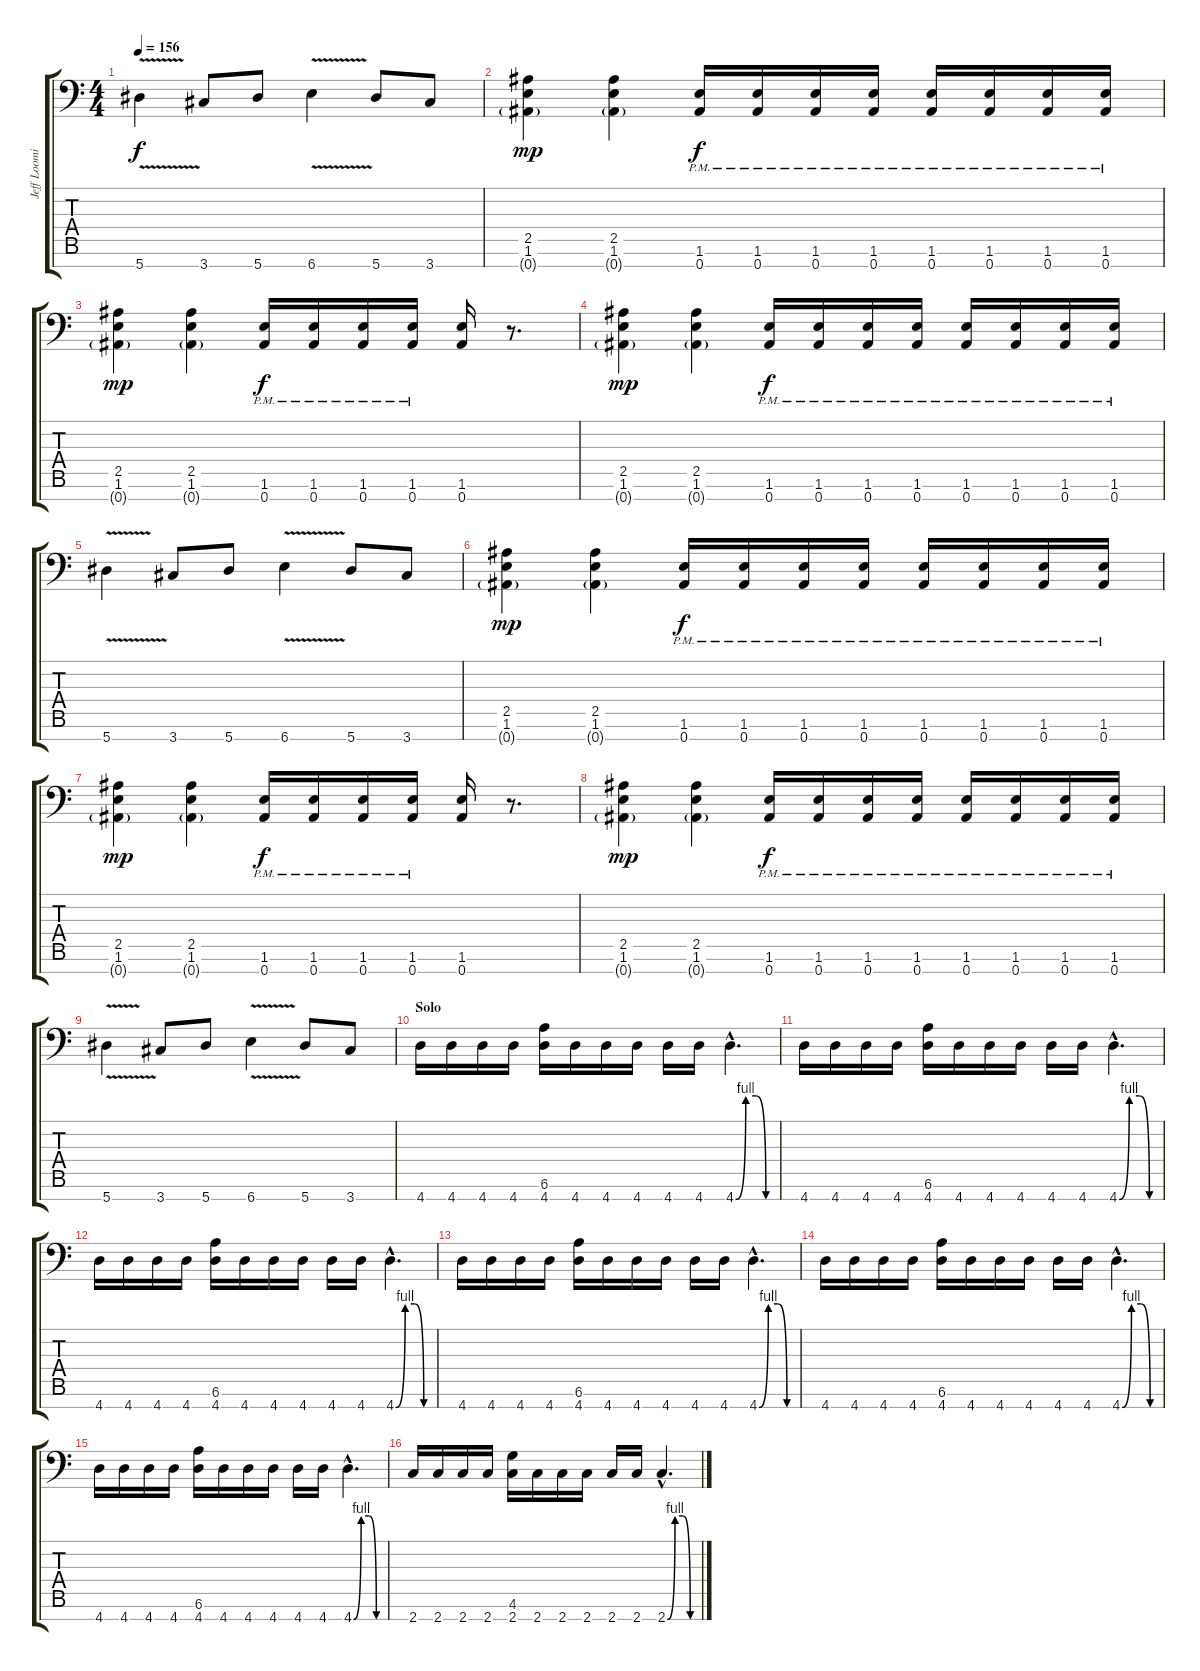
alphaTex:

\track ("Jeff Loomis Rythme" "Jeff Loomi") {instrument distortionguitar}
\staff {score tabs}
\tuning (Eb4 Bb3 Gb3 Db3 Ab2 Eb2 Bb1) {hide}
\ts (4 4)
\tempo 156
\clef f4
\ks c
5.7{v}.4{dy f} 3.7.8 5.7.8 6.7{v}.4 5.7.8 3.7.8 |
(2.5 1.6 0.7{g}).4{dy mp} (2.5 1.6 0.7{g}).4 (1.6{pm} 0.7{pm}).16{dy f} (1.6{pm} 0.7{pm}).16 (1.6{pm} 0.7{pm}).16 (1.6{pm} 0.7{pm}).16 (1.6{pm} 0.7{pm}).16 (1.6{pm} 0.7{pm}).16 (1.6{pm} 0.7{pm}).16 (1.6{pm} 0.7{pm}).16 |
(2.5 1.6 0.7{g}).4{dy mp} (2.5 1.6 0.7{g}).4 (1.6{pm} 0.7{pm}).16{dy f} (1.6{pm} 0.7{pm}).16 (1.6{pm} 0.7{pm}).16 (1.6{pm} 0.7{pm}).16 (1.6 0.7).16 r.8{d} |
(2.5 1.6 0.7{g}).4{dy mp} (2.5 1.6 0.7{g}).4 (1.6{pm} 0.7{pm}).16{dy f} (1.6{pm} 0.7{pm}).16 (1.6{pm} 0.7{pm}).16 (1.6{pm} 0.7{pm}).16 (1.6{pm} 0.7{pm}).16 (1.6{pm} 0.7{pm}).16 (1.6{pm} 0.7{pm}).16 (1.6{pm} 0.7{pm}).16 |
5.7{v}.4 3.7.8 5.7.8 6.7{v}.4 5.7.8 3.7.8 |
(2.5 1.6 0.7{g}).4{dy mp} (2.5 1.6 0.7{g}).4 (1.6{pm} 0.7{pm}).16{dy f} (1.6{pm} 0.7{pm}).16 (1.6{pm} 0.7{pm}).16 (1.6{pm} 0.7{pm}).16 (1.6{pm} 0.7{pm}).16 (1.6{pm} 0.7{pm}).16 (1.6{pm} 0.7{pm}).16 (1.6{pm} 0.7{pm}).16 |
(2.5 1.6 0.7{g}).4{dy mp} (2.5 1.6 0.7{g}).4 (1.6{pm} 0.7{pm}).16{dy f} (1.6{pm} 0.7{pm}).16 (1.6{pm} 0.7{pm}).16 (1.6{pm} 0.7{pm}).16 (1.6 0.7).16 r.8{d} |
(2.5 1.6 0.7{g}).4{dy mp} (2.5 1.6 0.7{g}).4 (1.6{pm} 0.7{pm}).16{dy f} (1.6{pm} 0.7{pm}).16 (1.6{pm} 0.7{pm}).16 (1.6{pm} 0.7{pm}).16 (1.6{pm} 0.7{pm}).16 (1.6{pm} 0.7{pm}).16 (1.6{pm} 0.7{pm}).16 (1.6{pm} 0.7{pm}).16 |
5.7{v}.4 3.7.8 5.7.8 6.7{v}.4 5.7.8 3.7.8 |
\section ("" "Solo")
4.7.16{volume 13} 4.7.16 4.7.16 4.7.16 (6.6 4.7).16 4.7.16 4.7.16 4.7.16 4.7.16 4.7.16 4.7{be (custom 0 0 15 4 30 4 45 0 60 0) hac}.4{d} |
4.7.16 4.7.16 4.7.16 4.7.16 (6.6 4.7).16 4.7.16 4.7.16 4.7.16 4.7.16 4.7.16 4.7{be (custom 0 0 15 4 30 4 45 0 60 0) hac}.4{d} |
4.7.16 4.7.16 4.7.16 4.7.16 (6.6 4.7).16 4.7.16 4.7.16 4.7.16 4.7.16 4.7.16 4.7{be (custom 0 0 15 4 30 4 45 0 60 0) hac}.4{d} |
4.7.16 4.7.16 4.7.16 4.7.16 (6.6 4.7).16 4.7.16 4.7.16 4.7.16 4.7.16 4.7.16 4.7{be (custom 0 0 15 4 30 4 45 0 60 0) hac}.4{d} |
4.7.16 4.7.16 4.7.16 4.7.16 (6.6 4.7).16 4.7.16 4.7.16 4.7.16 4.7.16 4.7.16 4.7{be (custom 0 0 15 4 30 4 45 0 60 0) hac}.4{d} |
4.7.16 4.7.16 4.7.16 4.7.16 (6.6 4.7).16 4.7.16 4.7.16 4.7.16 4.7.16 4.7.16 4.7{be (custom 0 0 15 4 30 4 45 0 60 0) hac}.4{d} |
2.7.16 2.7.16 2.7.16 2.7.16 (4.6 2.7).16 2.7.16 2.7.16 2.7.16 2.7.16 2.7.16 2.7{be (custom 0 0 15 4 30 4 45 0 60 0) hac}.4{d}
